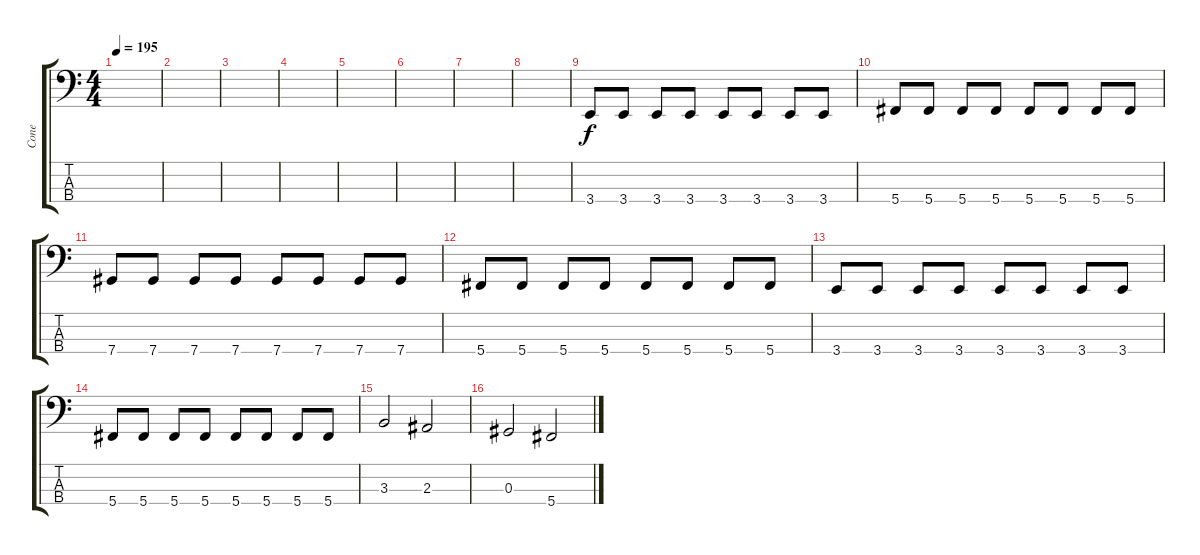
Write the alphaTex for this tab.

\track ("Cone" "Cone") {instrument slapbass2}
\staff {score tabs}
\tuning (Gb2 Db2 Ab1 Db1) {hide}
\ts (4 4)
\tempo 195
\clef f4
\ks c
|
|
|
|
|
|
|
|
3.4.8 3.4.8 3.4.8 3.4.8 3.4.8 3.4.8 3.4.8 3.4.8 |
5.4.8 5.4.8 5.4.8 5.4.8 5.4.8 5.4.8 5.4.8 5.4.8 |
7.4.8 7.4.8 7.4.8 7.4.8 7.4.8 7.4.8 7.4.8 7.4.8 |
5.4.8 5.4.8 5.4.8 5.4.8 5.4.8 5.4.8 5.4.8 5.4.8 |
3.4.8 3.4.8 3.4.8 3.4.8 3.4.8 3.4.8 3.4.8 3.4.8 |
5.4.8 5.4.8 5.4.8 5.4.8 5.4.8 5.4.8 5.4.8 5.4.8 |
3.3.2{dy f} 2.3.2 |
0.3.2 5.4.2
